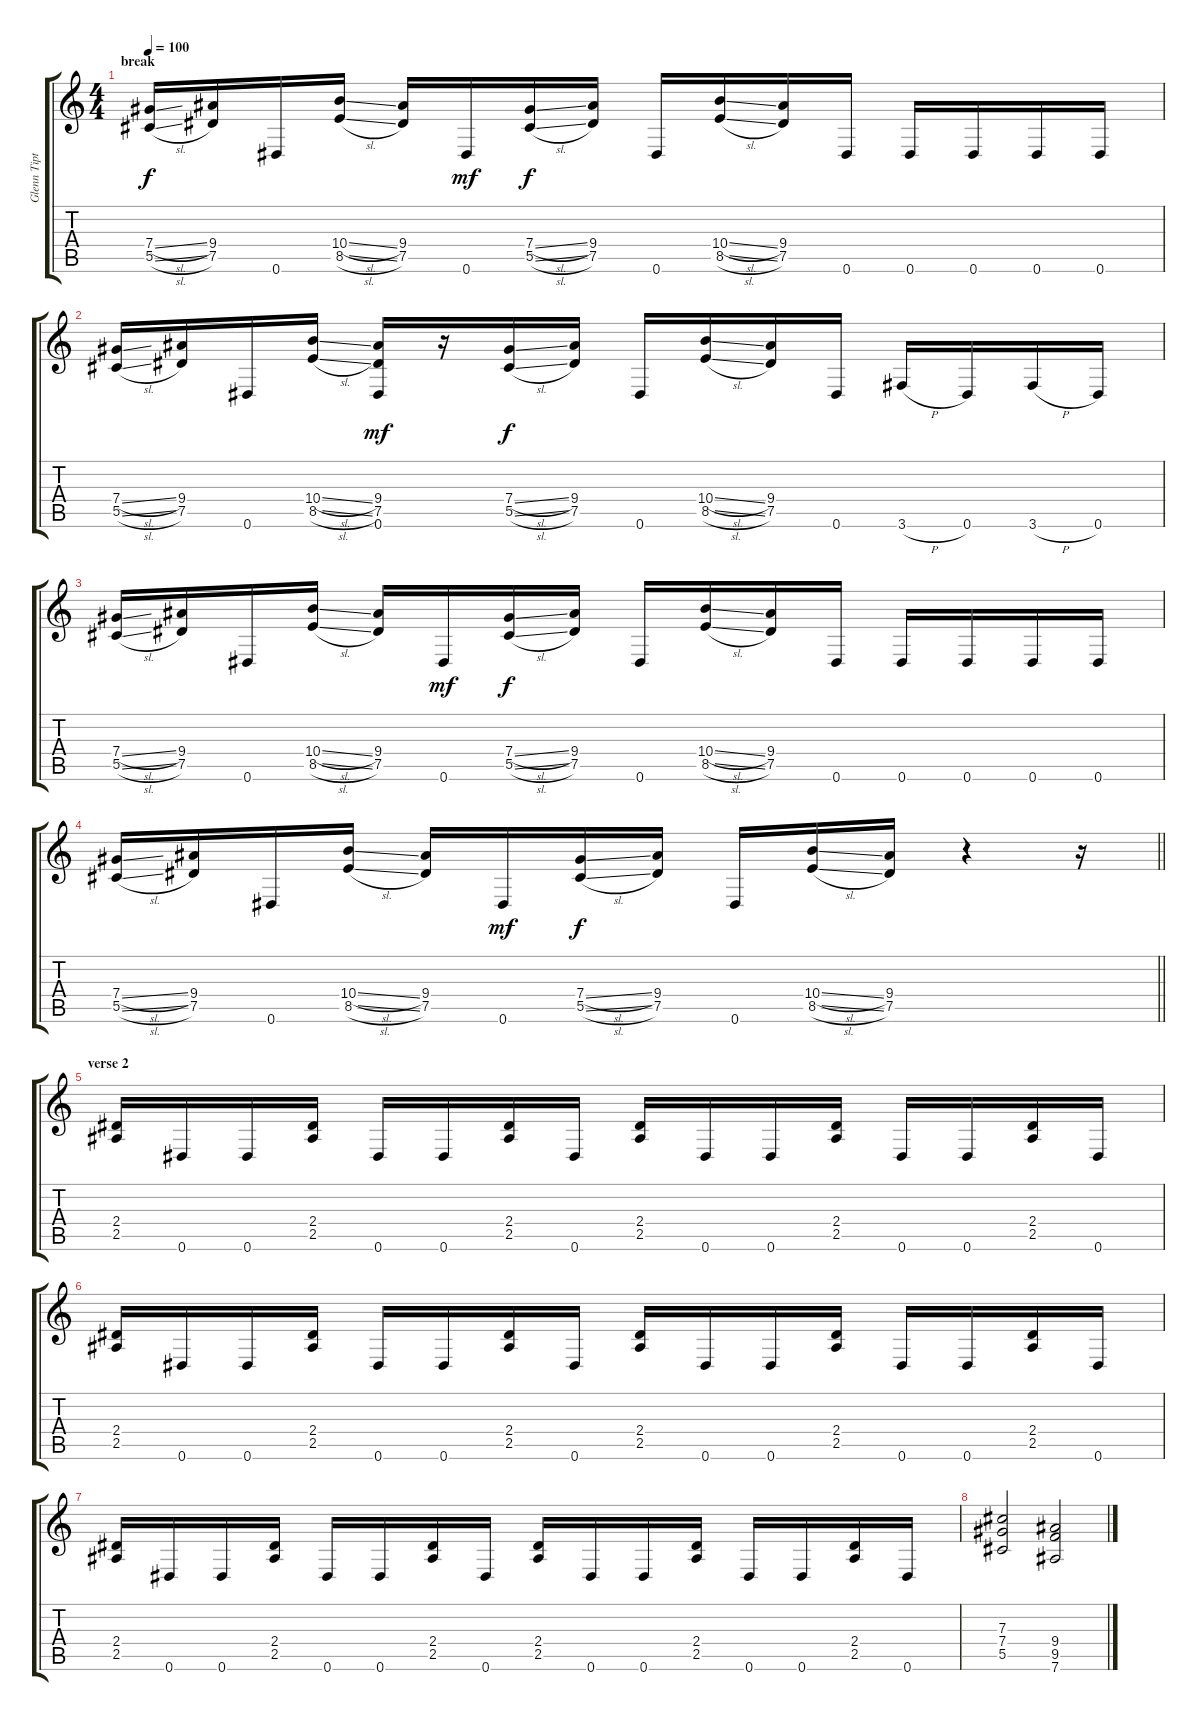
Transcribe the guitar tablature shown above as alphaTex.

\track ("Glenn Tipton" "Glenn Tipt") {instrument distortionguitar}
\staff {score tabs}
\tuning (Eb4 Bb3 Gb3 Db3 Ab2 Eb2) {hide}
\ts (4 4)
\section ("" "break")
\tempo 100
\clef g2
\ks c
(7.4{sl} 5.5{sl}).16{dy f} (9.4 7.5).16 0.6.16 (10.4{sl} 8.5{sl}).16 (9.4 7.5).16 0.6.16{dy mf} (7.4{sl} 5.5{sl}).16{dy f} (9.4 7.5).16 0.6.16 (10.4{sl} 8.5{sl}).16 (9.4 7.5).16 0.6.16 0.6.16 0.6.16 0.6.16 0.6.16 |
(7.4{sl} 5.5{sl}).16 (9.4 7.5).16 0.6.16 (10.4{sl} 8.5{sl}).16 (9.4 7.5 0.6).16{dy mf} r.16 (7.4{sl} 5.5{sl}).16{dy f} (9.4 7.5).16 0.6.16 (10.4{sl} 8.5{sl}).16 (9.4 7.5).16 0.6.16 3.6{h}.16 0.6.16 3.6{h}.16 0.6.16 |
(7.4{sl} 5.5{sl}).16 (9.4 7.5).16 0.6.16 (10.4{sl} 8.5{sl}).16 (9.4 7.5).16 0.6.16{dy mf} (7.4{sl} 5.5{sl}).16{dy f} (9.4 7.5).16 0.6.16 (10.4{sl} 8.5{sl}).16 (9.4 7.5).16 0.6.16 0.6.16 0.6.16 0.6.16 0.6.16 |
\barLineRight lightlight
(7.4{sl} 5.5{sl}).16 (9.4 7.5).16 0.6.16 (10.4{sl} 8.5{sl}).16 (9.4 7.5).16 0.6.16{dy mf} (7.4{sl} 5.5{sl}).16{dy f} (9.4 7.5).16 0.6.16 (10.4{sl} 8.5{sl}).16 (9.4 7.5).16 r.4 r.16 |
\section ("" "verse 2")
(2.4 2.5).16 0.6.16 0.6.16 (2.4 2.5).16 0.6.16 0.6.16 (2.4 2.5).16 0.6.16 (2.4 2.5).16 0.6.16 0.6.16 (2.4 2.5).16 0.6.16 0.6.16 (2.4 2.5).16 0.6.16 |
(2.4 2.5).16 0.6.16 0.6.16 (2.4 2.5).16 0.6.16 0.6.16 (2.4 2.5).16 0.6.16 (2.4 2.5).16 0.6.16 0.6.16 (2.4 2.5).16 0.6.16 0.6.16 (2.4 2.5).16 0.6.16 |
(2.4 2.5).16 0.6.16 0.6.16 (2.4 2.5).16 0.6.16 0.6.16 (2.4 2.5).16 0.6.16 (2.4 2.5).16 0.6.16 0.6.16 (2.4 2.5).16 0.6.16 0.6.16 (2.4 2.5).16 0.6.16 |
(7.3 7.4 5.5).2 (9.4 9.5 7.6).2
